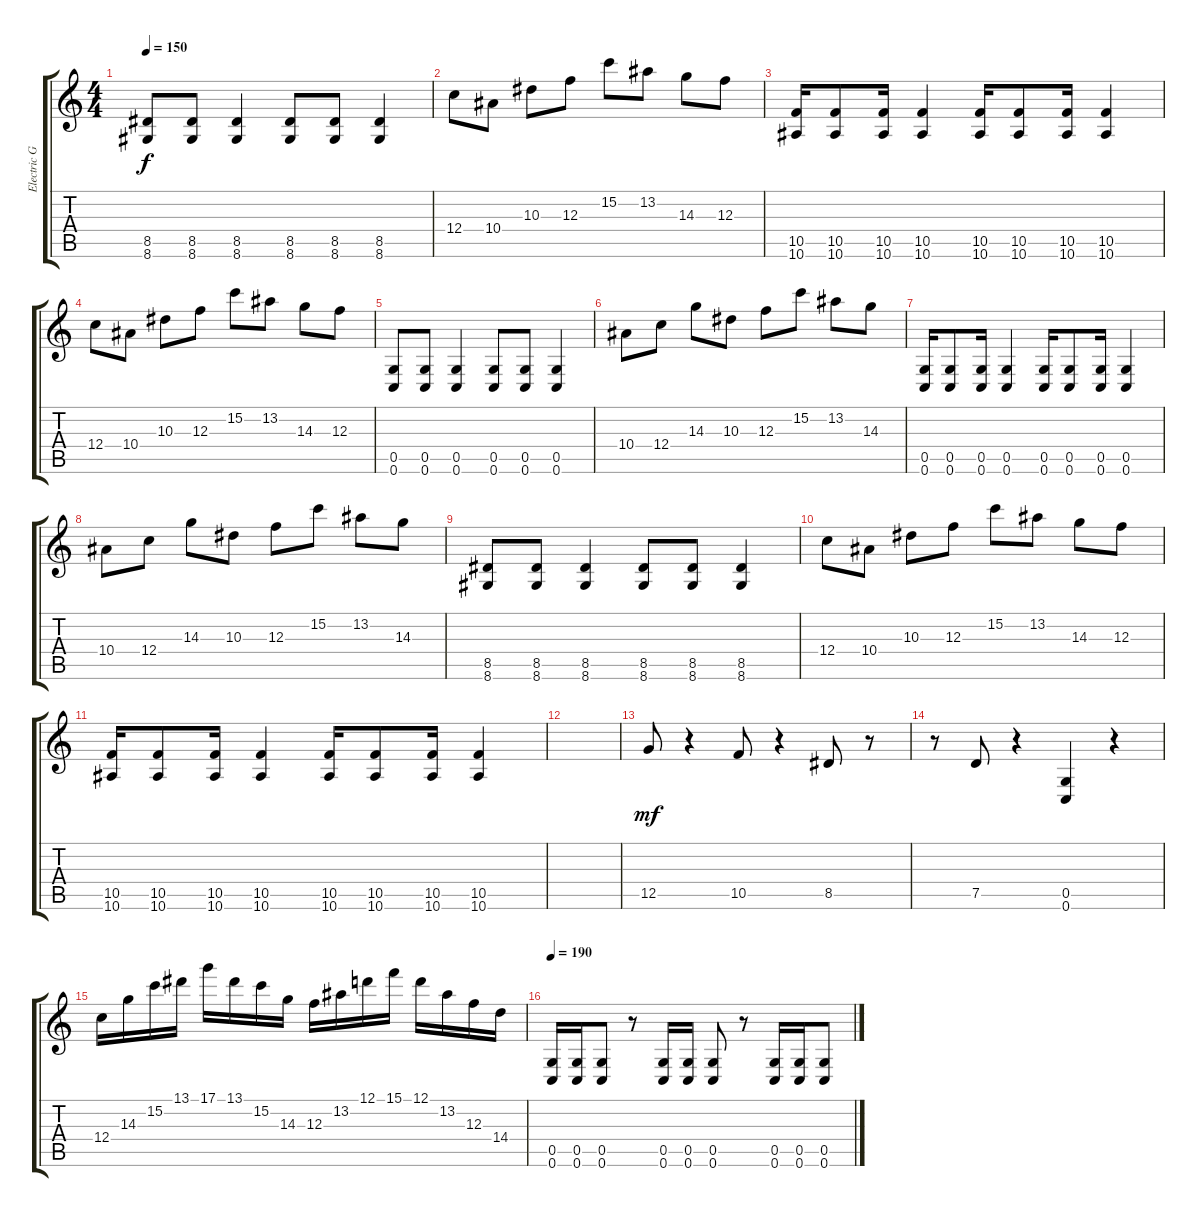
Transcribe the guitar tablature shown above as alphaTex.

\track ("Electric Guitar" "Electric G") {instrument distortionguitar}
\staff {score tabs}
\tuning (D4 A3 F3 C3 G2 C2) {hide}
\ts (4 4)
\tempo 150
\clef g2
\ks c
(8.5 8.6).8{dy f} (8.5 8.6).8 (8.5 8.6).4 (8.5 8.6).8 (8.5 8.6).8 (8.5 8.6).4 |
12.4.8 10.4.8 10.3.8 12.3.8 15.2.8 13.2.8 14.3.8 12.3.8 |
(10.5 10.6).16 (10.5 10.6).8 (10.5 10.6).16 (10.5 10.6).4 (10.5 10.6).16 (10.5 10.6).8 (10.5 10.6).16 (10.5 10.6).4 |
12.4.8 10.4.8 10.3.8 12.3.8 15.2.8 13.2.8 14.3.8 12.3.8 |
(0.5 0.6).8 (0.5 0.6).8 (0.5 0.6).4 (0.5 0.6).8 (0.5 0.6).8 (0.5 0.6).4 |
10.4.8 12.4.8 14.3.8 10.3.8 12.3.8 15.2.8 13.2.8 14.3.8 |
(0.5 0.6).16 (0.5 0.6).8 (0.5 0.6).16 (0.5 0.6).4 (0.5 0.6).16 (0.5 0.6).8 (0.5 0.6).16 (0.5 0.6).4 |
10.4.8 12.4.8 14.3.8 10.3.8 12.3.8 15.2.8 13.2.8 14.3.8 |
(8.5 8.6).8 (8.5 8.6).8 (8.5 8.6).4 (8.5 8.6).8 (8.5 8.6).8 (8.5 8.6).4 |
12.4.8 10.4.8 10.3.8 12.3.8 15.2.8 13.2.8 14.3.8 12.3.8 |
(10.5 10.6).16 (10.5 10.6).8 (10.5 10.6).16 (10.5 10.6).4 (10.5 10.6).16 (10.5 10.6).8 (10.5 10.6).16 (10.5 10.6).4 |
|
12.5.8{dy mf} r.4 10.5.8 r.4 8.5.8 r.8 |
r.8 7.5.8 r.4 (0.5 0.6).4 r.4 |
12.4.16 14.3.16 15.2.16 13.1.16 17.1.16 13.1.16 15.2.16 14.3.16 12.3.16 13.2.16 12.1.16 15.1.16 12.1.16 13.2.16 12.3.16 14.4.16 |
\tempo 190
(0.5 0.6).16 (0.5 0.6).16 (0.5 0.6).8 r.8 (0.5 0.6).16 (0.5 0.6).16 (0.5 0.6).8 r.8 (0.5 0.6).16 (0.5 0.6).16 (0.5 0.6).8
